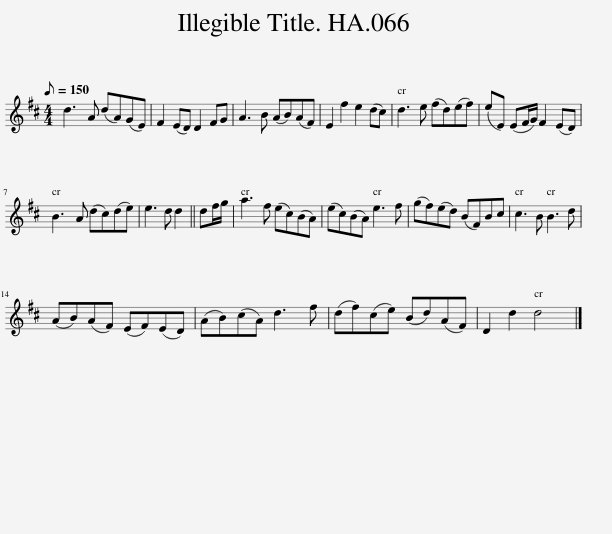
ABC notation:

X:1
L:1/8
Q:1/8=150
M:4/4
I:linebreak $
K:D
V:1 treble
V:1
 d3 A (dA)(GE) | F2 (ED) D2 FG | A3 B (AB)(AF) | E2 f2 e2 (dc) | d3 e (fd)(ef) | %5
 (eE) (EF/G/) F2 (ED) |$ B3 A (dc)(de) | e3 d d2 || df/g/ | a3 f (ec)(BA) | %10
 (ec)(BA) e3 f | (gf)(ed) (BF)Bc | c3 B B3 d |$ (AB)(AF) (EF)(ED) | (AB)(cA) d3 f | %15
 (df)(ce) (Bd)(AF) | D2 d2 d4 |] %17
